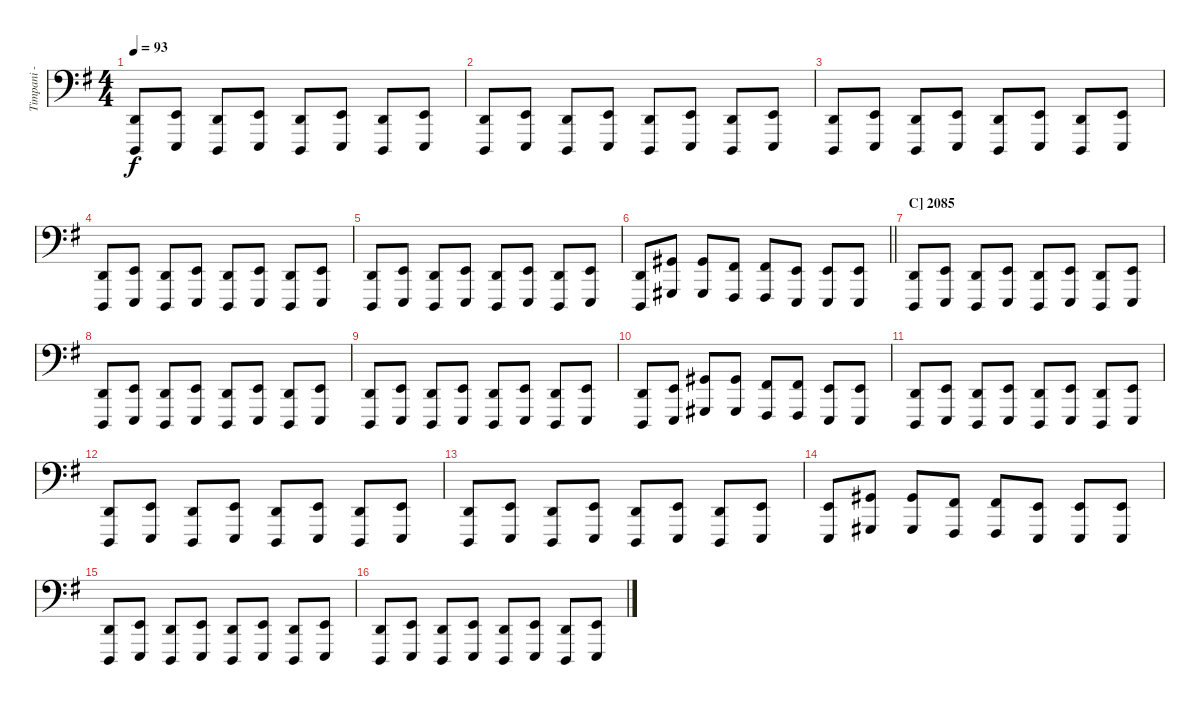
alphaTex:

\track ("Timpani - Ed Warby" "Timpani - ") {instrument cello}
\staff {score}
\tuning (G2 D2 A1 E1 B0) {hide}
\ts (4 4)
\tempo 93
\clef f4
\ks eminor
(0.2 3.5).8{dy f} (2.2 0.4).8 (0.2 3.5).8 (2.2 0.4).8 (0.2 3.5).8 (2.2 0.4).8 (0.2 3.5).8 (2.2 0.4).8 |
(0.2 3.5).8 (2.2 0.4).8 (0.2 3.5).8 (2.2 0.4).8 (0.2 3.5).8 (2.2 0.4).8 (0.2 3.5).8 (2.2 0.4).8 |
(0.2 3.5).8 (2.2 0.4).8 (0.2 3.5).8 (2.2 0.4).8 (0.2 3.5).8 (2.2 0.4).8 (0.2 3.5).8 (2.2 0.4).8 |
(0.2 3.5).8 (2.2 0.4).8 (0.2 3.5).8 (2.2 0.4).8 (0.2 3.5).8 (2.2 0.4).8 (0.2 3.5).8 (2.2 0.4).8 |
(0.2 3.5).8 (2.2 0.4).8 (0.2 3.5).8 (2.2 0.4).8 (0.2 3.5).8 (2.2 0.4).8 (0.2 3.5).8 (2.2 0.4).8 |
\barLineRight lightlight
(0.2 3.5).8 (1.1 4.4).8 (1.1 4.4).8 (4.2 2.4).8 (4.2 2.4).8 (2.2 0.4).8 (2.2 0.4).8 (2.2 0.4).8 |
\section ("" "C] 2085")
(0.2 3.5).8 (2.2 0.4).8 (0.2 3.5).8 (2.2 0.4).8 (0.2 3.5).8 (2.2 0.4).8 (0.2 3.5).8 (2.2 0.4).8 |
(0.2 3.5).8 (2.2 0.4).8 (0.2 3.5).8 (2.2 0.4).8 (0.2 3.5).8 (2.2 0.4).8 (0.2 3.5).8 (2.2 0.4).8 |
(0.2 3.5).8 (2.2 0.4).8 (0.2 3.5).8 (2.2 0.4).8 (0.2 3.5).8 (2.2 0.4).8 (0.2 3.5).8 (2.2 0.4).8 |
(0.2 3.5).8 (2.2 0.4).8 (1.1 4.4).8 (1.1 4.4).8 (4.2 2.4).8 (4.2 2.4).8 (2.2 0.4).8 (2.2 0.4).8 |
(0.2 3.5).8 (2.2 0.4).8 (0.2 3.5).8 (2.2 0.4).8 (0.2 3.5).8 (2.2 0.4).8 (0.2 3.5).8 (2.2 0.4).8 |
(0.2 3.5).8 (2.2 0.4).8 (0.2 3.5).8 (2.2 0.4).8 (0.2 3.5).8 (2.2 0.4).8 (0.2 3.5).8 (2.2 0.4).8 |
(0.2 3.5).8 (2.2 0.4).8 (0.2 3.5).8 (2.2 0.4).8 (0.2 3.5).8 (2.2 0.4).8 (0.2 3.5).8 (2.2 0.4).8 |
(2.2 0.4).8 (1.1 4.4).8 (1.1 4.4).8 (4.2 2.4).8 (4.2 2.4).8 (2.2 0.4).8 (2.2 0.4).8 (2.2 0.4).8 |
(0.2 3.5).8 (2.2 0.4).8 (0.2 3.5).8 (2.2 0.4).8 (0.2 3.5).8 (2.2 0.4).8 (0.2 3.5).8 (2.2 0.4).8 |
(0.2 3.5).8 (2.2 0.4).8 (0.2 3.5).8 (2.2 0.4).8 (0.2 3.5).8 (2.2 0.4).8 (0.2 3.5).8 (2.2 0.4).8
